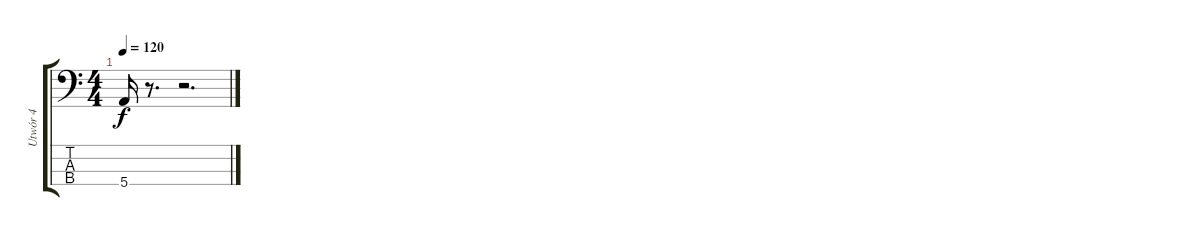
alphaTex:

\track ("Utwór 4" "Utwór 4") {instrument synthbass1}
\staff {score tabs}
\tuning (G2 D2 A1 E1) {hide}
\ts (4 4)
\tempo 120
\clef f4
\ks c
5.4.16{dy f} r.8{d} r.2{d}
